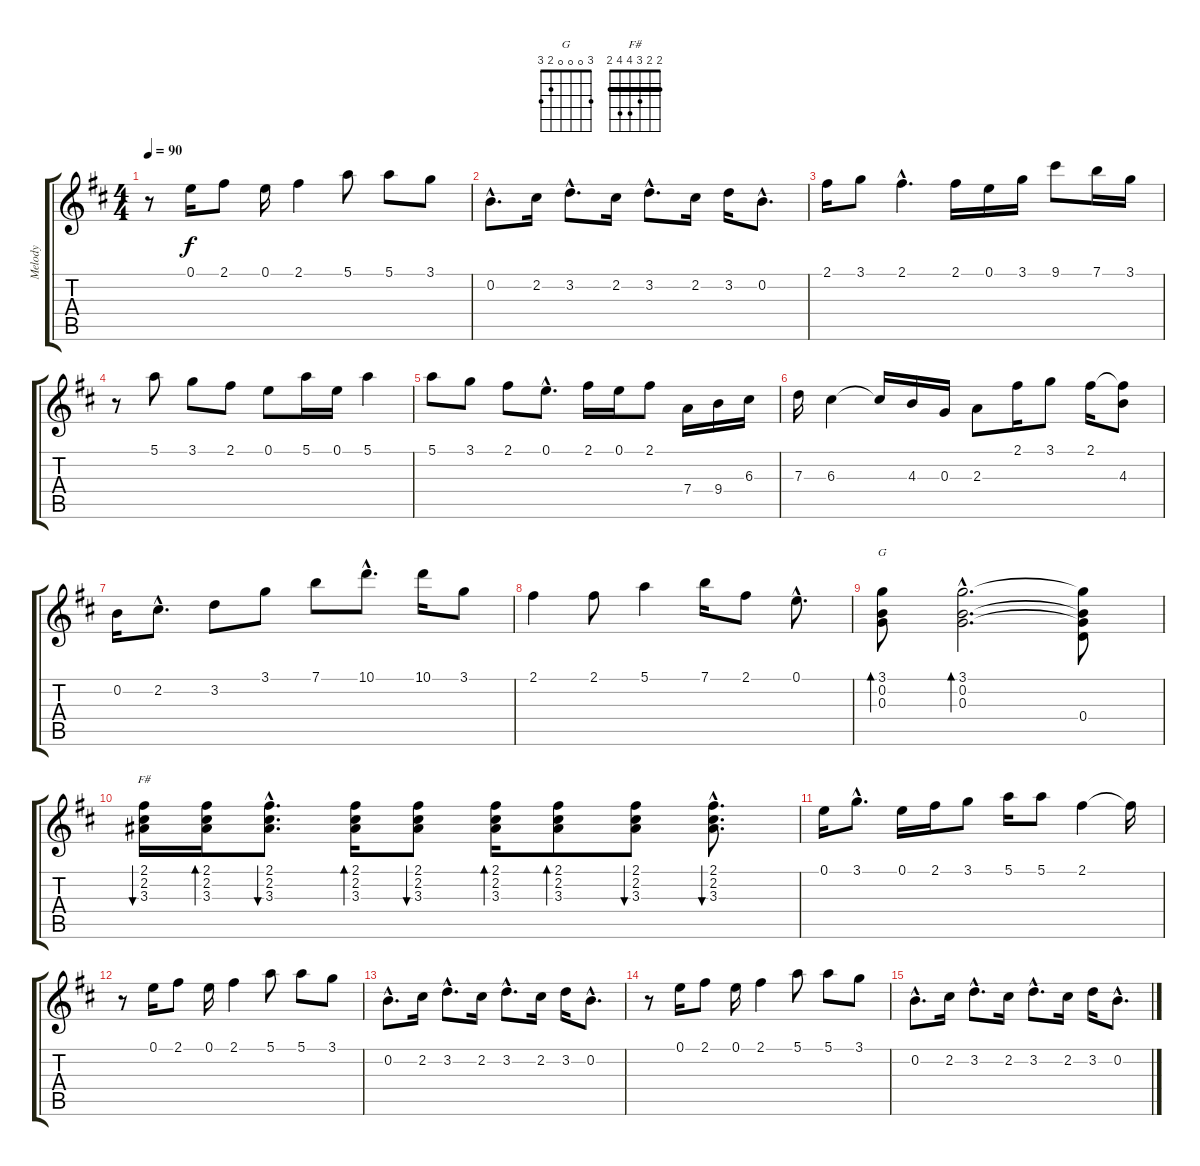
\track ("Melody" "Melody") {instrument acousticguitarnylon}
\staff {score tabs}
\tuning (E4 B3 G3 D3 A2 E2) {hide}
\chord ("G" 3 0 0 0 2 3)
\chord ("F#" 2 2 3 4 4 2) {barre 2}
\ts (4 4)
\tempo 90
\clef g2
\ks bminor
r.8{dy f} 0.1.16 2.1.8 0.1.16 2.1.4 5.1.8 5.1.8 3.1.8 |
0.2{hac}.8{d} 2.2.16 3.2{hac}.8{d} 2.2.16 3.2{hac}.8{d} 2.2.16 3.2.16 0.2{hac}.8{d} |
2.1.16 3.1.8 2.1{hac}.4{d} 2.1.16 0.1.16 3.1.16 9.1.8 7.1.16 3.1.16 |
r.8 5.1.8 3.1.8 2.1.8 0.1.8 5.1.16 0.1.16 5.1.4 |
5.1.8 3.1.8 2.1.8 0.1{hac}.8{d} 2.1.16 0.1.16 2.1.8 7.4.16 9.4.16 6.3.16 |
7.3.16 6.3.4 6.3{t}.16 4.3.16 0.3.16 2.3.8 2.1.16 3.1.8 2.1.16 (2.1{t} 4.3).8 |
0.2.16 2.2{hac}.8{d} 3.2.8 3.1.8 7.1.8 10.1{hac}.8{d} 10.1.16 3.1.8 |
2.1.4 2.1.8 5.1.4 7.1.16 2.1.8 0.1{hac}.8{d} |
(3.1 0.2 0.3).8{bd 120 ch "G"} (3.1{hac} 0.2{hac} 0.3{hac}).2{d bd 120} (3.1{t} 0.2{t} 0.3{t} 0.4).8 |
(2.1 2.2 3.3).16{bu 30 ch "F#"} (2.1 2.2 3.3).16{bd 30} (2.1{hac} 2.2{hac} 3.3{hac}).8{d bu 30} (2.1 2.2 3.3).16{bd 30} (2.1 2.2 3.3).8{bu 30} (2.1 2.2 3.3).16{bd 30} (2.1 2.2 3.3).8{bd 30} (2.1 2.2 3.3).8{bu 30} (2.1{hac} 2.2{hac} 3.3{hac}).8{d bu 120} |
0.1.16 3.1{hac}.8{d} 0.1.16 2.1.16 3.1.8 5.1.16 5.1.8 2.1.4 2.1{t}.16 |
r.8 0.1.16 2.1.8 0.1.16 2.1.4 5.1.8 5.1.8 3.1.8 |
0.2{hac}.8{d} 2.2.16 3.2{hac}.8{d} 2.2.16 3.2{hac}.8{d} 2.2.16 3.2.16 0.2{hac}.8{d} |
r.8 0.1.16 2.1.8 0.1.16 2.1.4 5.1.8 5.1.8 3.1.8 |
0.2{hac}.8{d} 2.2.16 3.2{hac}.8{d} 2.2.16 3.2{hac}.8{d} 2.2.16 3.2.16 0.2{hac}.8{d}
